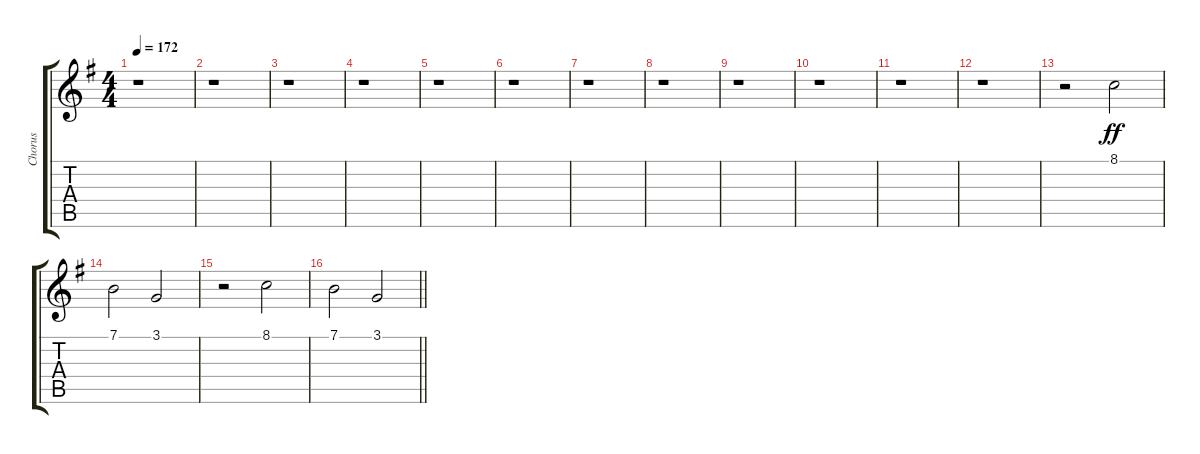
\track ("Chorus" "Chorus") {instrument voiceoohs}
\staff {score tabs}
\tuning (E4 B3 G3 D3 A2 E2) {hide}
\ts (4 4)
\tempo 172
\clef g2
\ks g
r.1{dy ff} |
r.1 |
r.1 |
r.1 |
r.1 |
r.1 |
r.1 |
r.1 |
r.1 |
r.1 |
r.1 |
r.1 |
r.2 8.1.2 |
7.1.2 3.1.2 |
r.2 8.1.2 |
\barLineRight lightlight
7.1.2 3.1.2
